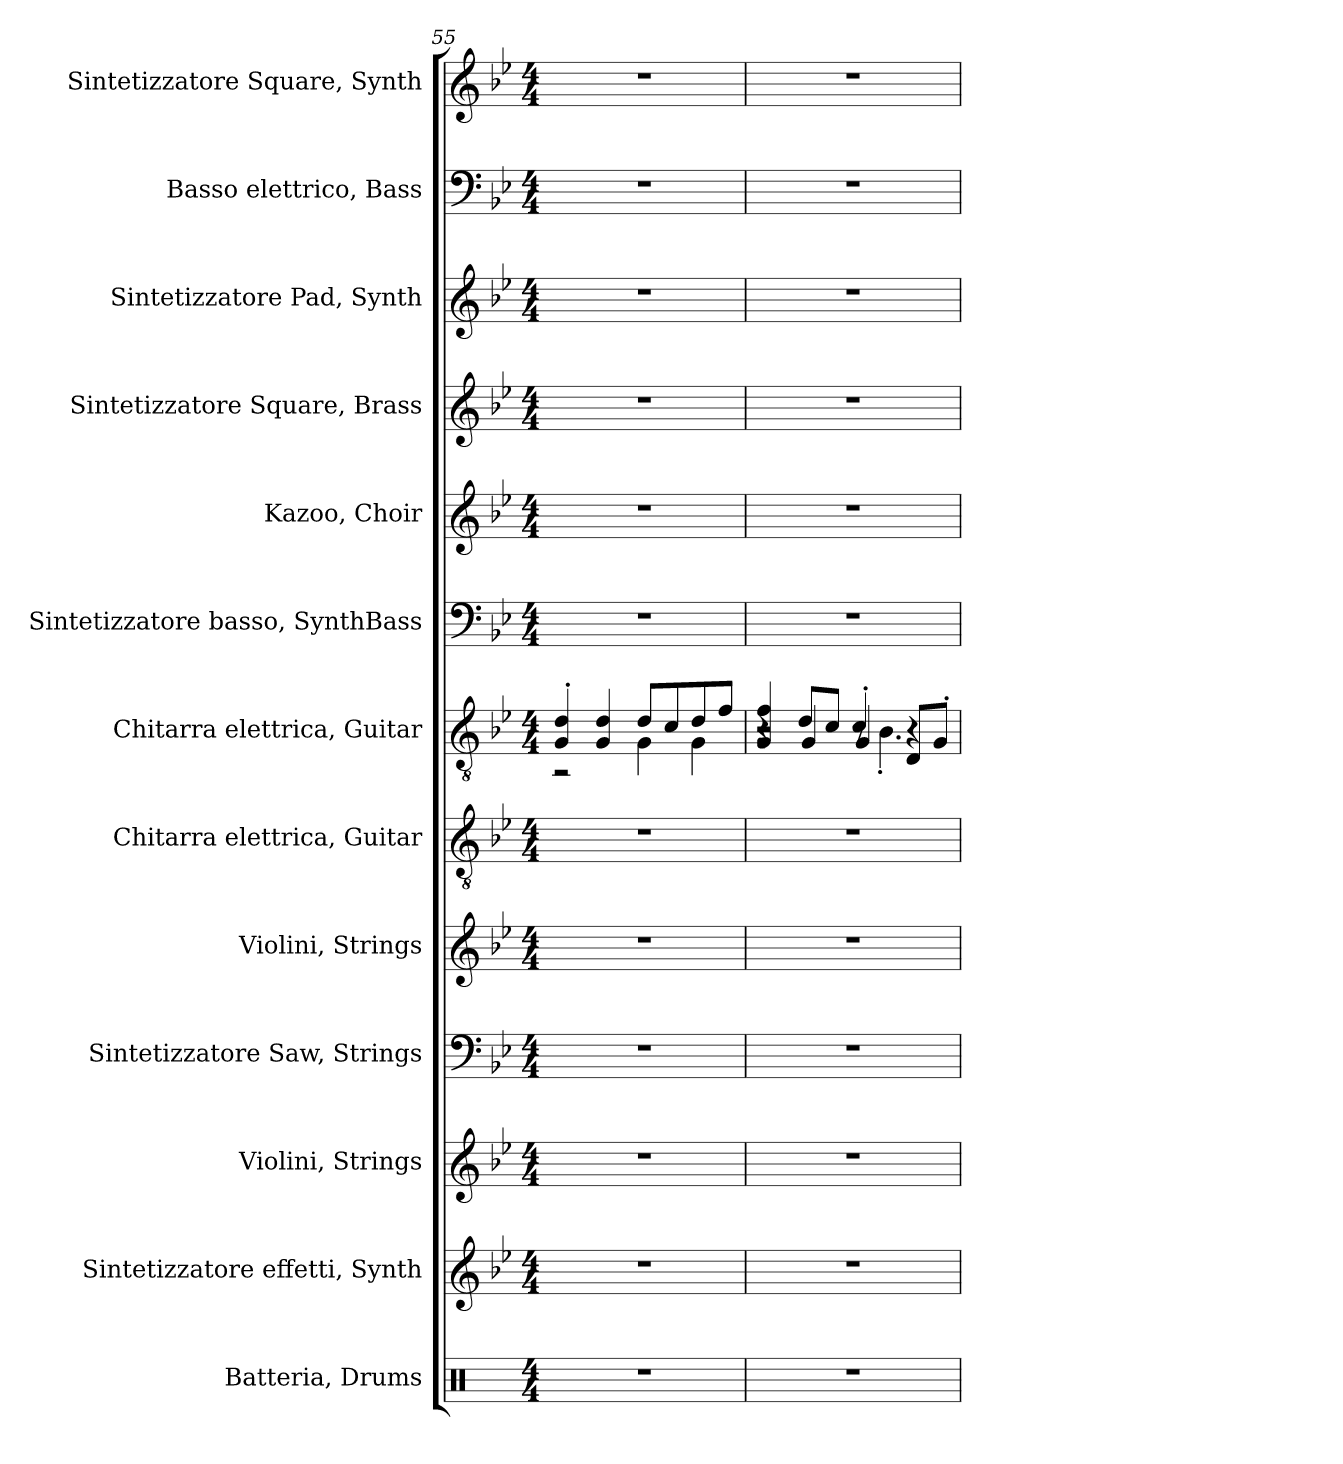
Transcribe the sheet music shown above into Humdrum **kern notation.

**kern	**kern	**kern	**kern	**kern	**kern	**kern	**kern	**kern	**kern	**kern	**kern	**kern
*part13	*part12	*part11	*part10	*part9	*part8	*part7	*part6	*part5	*part4	*part3	*part2	*part1
*staff13	*staff12	*staff11	*staff10	*staff9	*staff8	*staff7	*staff6	*staff5	*staff4	*staff3	*staff2	*staff1
*I"Batteria, Drums	*I"Sintetizzatore effetti, Synth	*I"Violini, Strings	*I"Sintetizzatore Saw, Strings	*I"Violini, Strings	*I"Chitarra elettrica, Guitar	*I"Chitarra elettrica, Guitar	*I"Sintetizzatore basso, SynthBass	*I"Kazoo, Choir	*I"Sintetizzatore Square, Brass	*I"Sintetizzatore Pad, Synth	*I"Basso elettrico, Bass	*I"Sintetizzatore Square, Synth
*I'Batt.	*I'Sint.	*I'Vl.	*I'Sint.	*I'Vl.	*I'Chit. el.	*I'Chit. el.	*I'Sint.	*I'Kaz.	*I'Sint.	*I'Sint.	*I'B. el.	*I'Sint.
*clefX	*clefG2	*clefG2	*clefF4	*clefG2	*clefGv2	*clefGv2	*clefF4	*clefG2	*clefG2	*clefG2	*clefF4	*clefG2
*	*	*	*	*	*	*	*	*	*	*	*ITrd7c12	*
*k[]	*k[b-e-]	*k[b-e-]	*k[b-e-]	*k[b-e-]	*k[b-e-]	*k[b-e-]	*k[b-e-]	*k[b-e-]	*k[b-e-]	*k[b-e-]	*k[b-e-]	*k[b-e-]
*M4/4	*M4/4	*M4/4	*M4/4	*M4/4	*M4/4	*M4/4	*M4/4	*M4/4	*M4/4	*M4/4	*M4/4	*M4/4
=55	=55	=55	=55	=55	=55	=55	=55	=55	=55	=55	=55	=55
*	*	*	*	*	*	*^	*	*	*	*	*	*
1r	1r	1r	1r	1r	1r	4G/' 4d/'	2r	1r	1r	1r	1r	1r	1r
.	.	.	.	.	.	4G/ 4d/	.	.	.	.	.	.	.
.	.	.	.	.	.	8d/L	4G\	.	.	.	.	.	.
.	.	.	.	.	.	8c/	.	.	.	.	.	.	.
.	.	.	.	.	.	8d/	4G\	.	.	.	.	.	.
.	.	.	.	.	.	8f/J	.	.	.	.	.	.	.
!!LO:PB:g=z
=56	=56	=56	=56	=56	=56	=56	=56	=56	=56	=56	=56	=56	=56
*	*	*	*	*	*	*	*^	*	*	*	*	*	*
1r	1r	1r	1r	1r	1r	4G/ 4f/	2r	4r	1r	1r	1r	1r	1r	1r
.	.	.	.	.	.	8d/L	.	4G/	.	.	.	.	.	.
.	.	.	.	.	.	8c/J	.	.	.	.	.	.	.	.
.	.	.	.	.	.	4c'/	8r	4G/	.	.	.	.	.	.
.	.	.	.	.	.	.	4.B-'\	.	.	.	.	.	.	.
.	.	.	.	.	.	8D/L	.	4r	.	.	.	.	.	.
.	.	.	.	.	.	8G'/J	.	.	.	.	.	.	.	.
*	*	*	*	*	*	*v	*v	*v	*	*	*	*	*	*
=	=	=	=	=	=	=	=	=	=	=	=	=
*-	*-	*-	*-	*-	*-	*-	*-	*-	*-	*-	*-	*-
